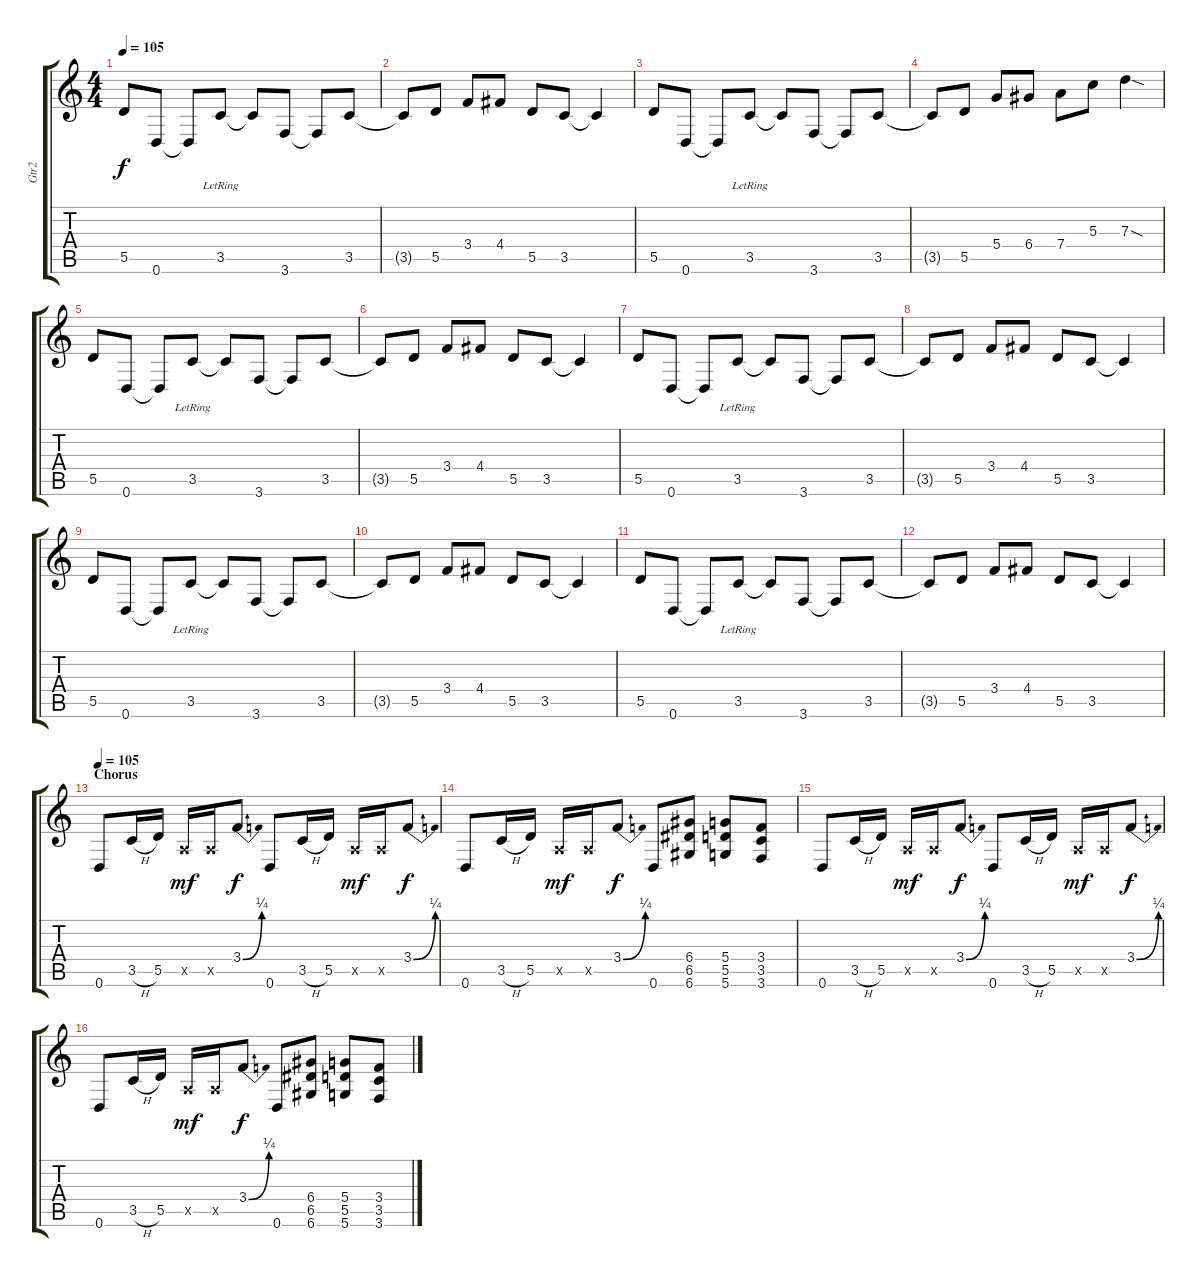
\track ("Gtr2" "Gtr2") {instrument overdrivenguitar}
\staff {score tabs}
\tuning (E4 B3 G3 D3 A2 D2) {hide}
\ts (4 4)
\tempo 105
\clef g2
\ks c
5.5.8{dy f} 0.6.8 0.6{t}.8 3.5{lr}.8 3.5{t}.8 3.6.8 3.6{t}.8 3.5.8 |
3.5{t}.8 5.5.8 3.4.8 4.4.8 5.5.8 3.5.8 3.5{t}.4 |
5.5.8 0.6.8 0.6{t}.8 3.5{lr}.8 3.5{t}.8 3.6.8 3.6{t}.8 3.5.8 |
3.5{t}.8 5.5.8 5.4.8 6.4.8 7.4.8 5.3.8 7.3{sod}.4 |
5.5.8 0.6.8 0.6{t}.8 3.5{lr}.8 3.5{t}.8 3.6.8 3.6{t}.8 3.5.8 |
3.5{t}.8 5.5.8 3.4.8 4.4.8 5.5.8 3.5.8 3.5{t}.4 |
5.5.8 0.6.8 0.6{t}.8 3.5{lr}.8 3.5{t}.8 3.6.8 3.6{t}.8 3.5.8 |
3.5{t}.8 5.5.8 3.4.8 4.4.8 5.5.8 3.5.8 3.5{t}.4 |
5.5.8 0.6.8 0.6{t}.8 3.5{lr}.8 3.5{t}.8 3.6.8 3.6{t}.8 3.5.8 |
3.5{t}.8 5.5.8 3.4.8 4.4.8 5.5.8 3.5.8 3.5{t}.4 |
5.5.8 0.6.8 0.6{t}.8 3.5{lr}.8 3.5{t}.8 3.6.8 3.6{t}.8 3.5.8 |
3.5{t}.8 5.5.8 3.4.8 4.4.8 5.5.8 3.5.8 3.5{t}.4 |
\section ("" "Chorus")
\tempo 105
0.6.8 3.5{h}.16 5.5.16 0.5{x}.16{dy mf} 0.5{x}.16 3.4{be (bend 0 0 60 1)}.8{dy f} 0.6.8 3.5{h}.16 5.5.16 0.5{x}.16{dy mf} 0.5{x}.16 3.4{be (bend 0 0 60 1)}.8{dy f} |
0.6.8 3.5{h}.16 5.5.16 0.5{x}.16{dy mf} 0.5{x}.16 3.4{be (bend 0 0 60 1)}.8{dy f} 0.6.8 (6.4 6.5 6.6).8 (5.4 5.5 5.6).8 (3.4 3.5 3.6).8 |
0.6.8 3.5{h}.16 5.5.16 0.5{x}.16{dy mf} 0.5{x}.16 3.4{be (bend 0 0 60 1)}.8{dy f} 0.6.8 3.5{h}.16 5.5.16 0.5{x}.16{dy mf} 0.5{x}.16 3.4{be (bend 0 0 60 1)}.8{dy f} |
0.6.8 3.5{h}.16 5.5.16 0.5{x}.16{dy mf} 0.5{x}.16 3.4{be (bend 0 0 60 1)}.8{dy f} 0.6.8 (6.4 6.5 6.6).8 (5.4 5.5 5.6).8 (3.4 3.5 3.6).8
